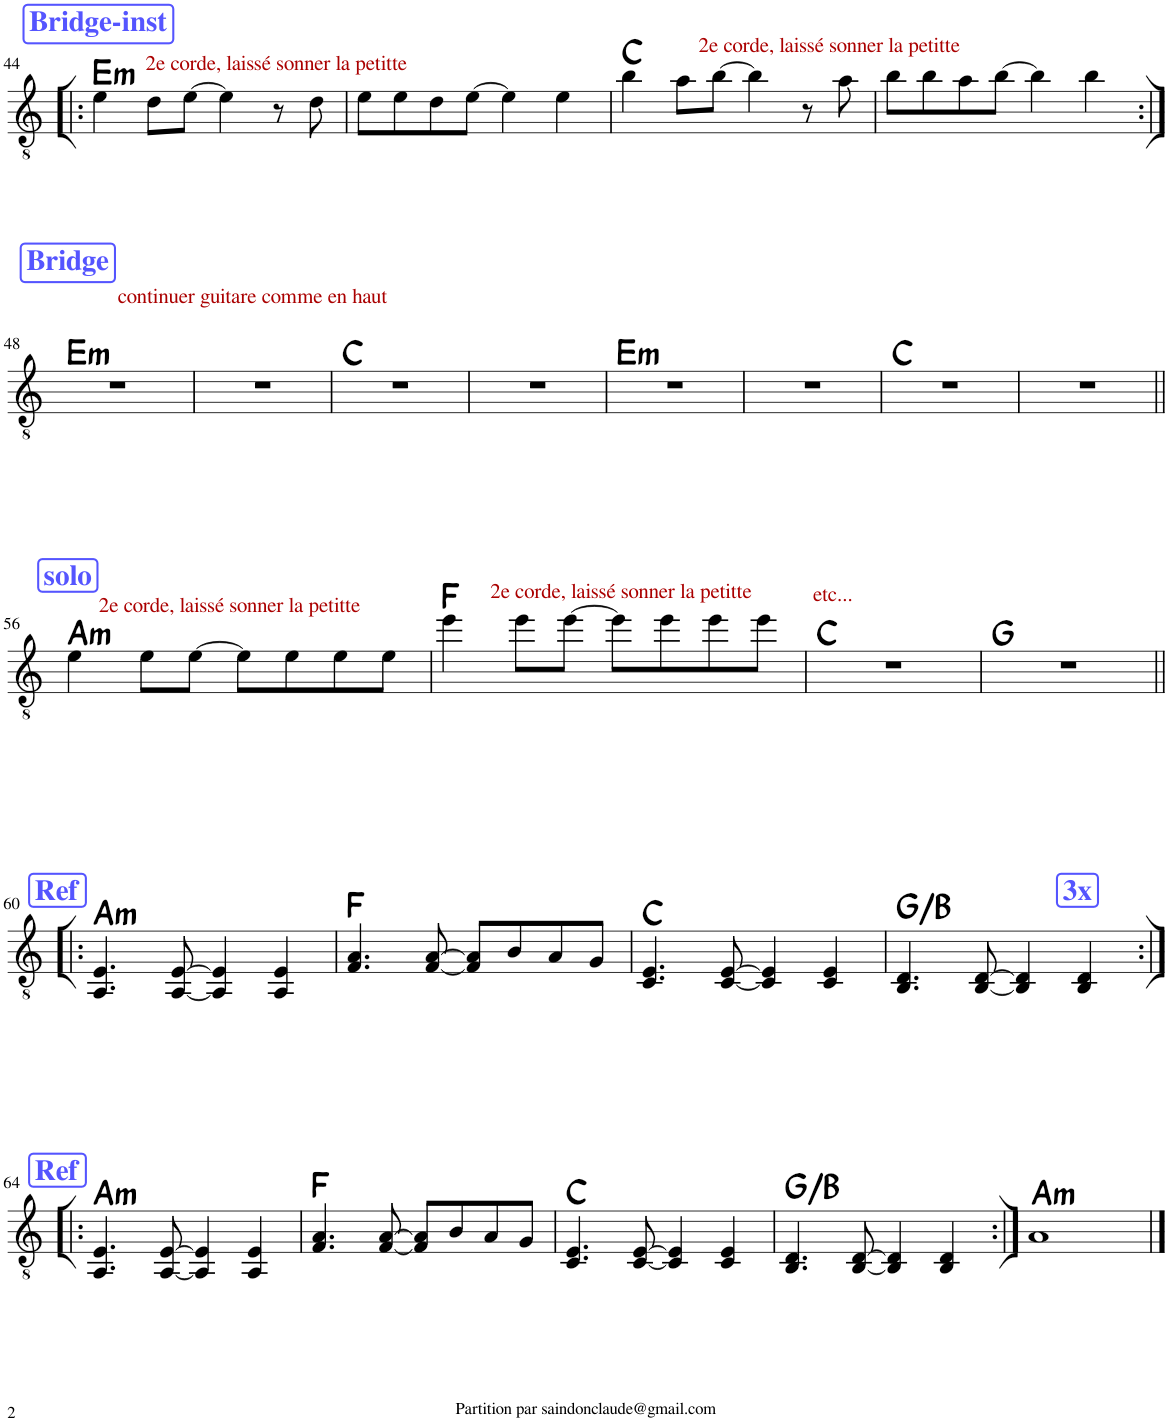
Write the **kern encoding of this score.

**kern	**harte
*part1	*part1
*staff1	*
*I"Classical Guitar	*
*I'Guit.	*
!!LO:PB:g=z
*clefGv2	*
*k[]	*
*M4/4	*
!!LO:REH:place=s1:a:B:cj:color=#5555FF:fs=14:t=Bridge-inst
=44!|:	=44!|:
!LO:TX:a:color=#AA0000:t=2e corde, laissé sonner la petitte	!LO:H:kt=m
4e\	E:min
8d\L	.
[8e\J	.
4e\]	.
8r	.
8d\	.
=45	=45
8e\L	.
8e\	.
8d\	.
[8e\J	.
4e\]	.
4e\	.
=46	=46
!LO:TX:a:color=#AA0000:t=2e corde, laissé sonner la petitte	!
4b\	C:maj
8a\L	.
[8b\J	.
4b\]	.
8r	.
8a\	.
=47	=47
8b\L	.
8b\	.
8a\	.
[8b\J	.
4b\]	.
4b\	.
!!LO:LB:g=z
!!LO:REH:place=s1:a:B:cj:color=#5555FF:fs=14:t=Bridge
=48:|!	=48:|!
!LO:TX:a:color=#AA0000:t=continuer guitare comme en haut	!LO:H:kt=m
1r	E:min
=49	=49
1r	.
=50	=50
1r	C:maj
=51	=51
1r	.
=52	=52
!	!LO:H:kt=m
1r	E:min
=53	=53
1r	.
=54	=54
1r	C:maj
=55	=55
1r	.
!!LO:LB:g=z
!!LO:REH:place=s1:a:B:cj:color=#5555FF:fs=14:t=solo
=56||	=56||
!	!LO:H:kt=m
4e\	A:min
!LO:TX:a:color=#AA0000:t=2e corde, laissé sonner la petitte	!
8e\L	.
[8e\J	.
8e\L]	.
8e\	.
8e\	.
8e\J	.
=57	=57
4ee\	F:maj
!LO:TX:a:color=#AA0000:t=2e corde, laissé sonner la petitte	!
8ee\L	.
[8ee\J	.
8ee\L]	.
8ee\	.
8ee\	.
8ee\J	.
=58	=58
!LO:TX:a:color=#AA0000:t=etc...	!
1r	C:maj
=59	=59
1r	G:maj
!!LO:LB:g=z
!!LO:REH:place=s1:a:B:cj:color=#5555FF:fs=14:t=Ref
=60!|:	=60!|:
!	!LO:H:kt=m
4.AA/ 4.E/	A:min
[8AA/ [8E/	.
4AA/] 4E/]	.
4AA/ 4E/	.
=61	=61
4.F/ 4.A/	F:maj
[8F/ [8A/	.
8F/] 8A/]L	.
8B/	.
8A/	.
8G/J	.
=62	=62
4.C/ 4.E/	C:maj
[8C/ [8E/	.
4C/] 4E/]	.
4C/ 4E/	.
!!LO:REH:place=s1:a:B:cj:color=#5555FF:fs=14:t=3x:qo=3
=63	=63
4.BB/ 4.D/	G:maj/3
[8BB/ [8D/	.
4BB/] 4D/]	.
4BB/ 4D/	.
!!LO:LB:g=z
!!LO:REH:place=s1:a:B:cj:color=#5555FF:fs=14:t=Ref
=64:|!|:	=64:|!|:
!	!LO:H:kt=m
4.AA/ 4.E/	A:min
[8AA/ [8E/	.
4AA/] 4E/]	.
4AA/ 4E/	.
=65	=65
4.F/ 4.A/	F:maj
[8F/ [8A/	.
8F/] 8A/]L	.
8B/	.
8A/	.
8G/J	.
=66	=66
4.C/ 4.E/	C:maj
[8C/ [8E/	.
4C/] 4E/]	.
4C/ 4E/	.
=67	=67
4.BB/ 4.D/	G:maj/3
[8BB/ [8D/	.
4BB/] 4D/]	.
4BB/ 4D/	.
=68:|!	=68:|!
!	!LO:H:kt=m
1A	A:min
==	==
*-	*-
